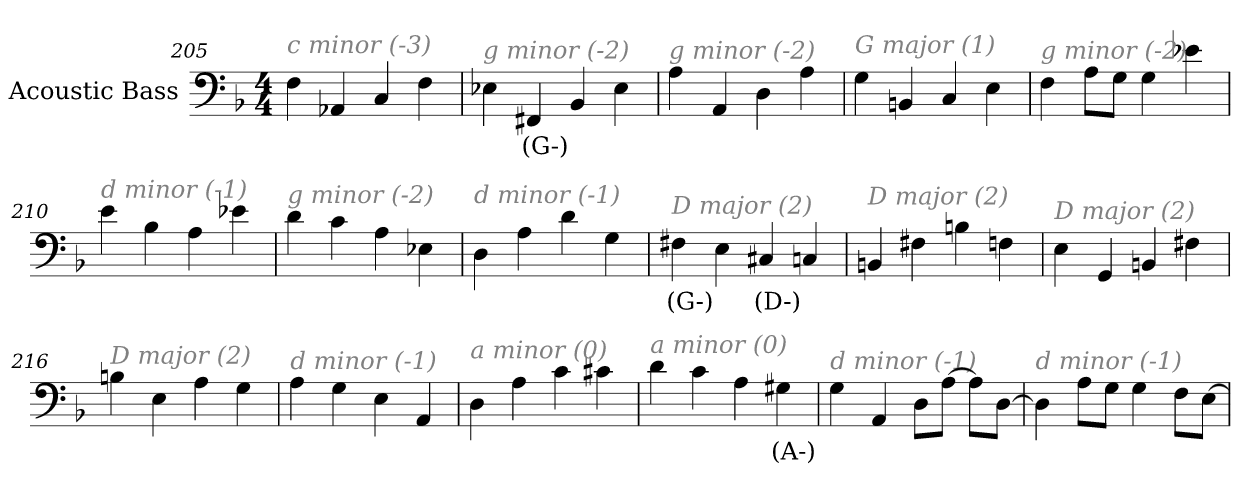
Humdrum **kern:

**kern	**text
*part1	*part1
*staff1	*staff1
*I"Acoustic Bass	*
*clefF4	*
*ITrd7c12	*
*k[b-]	*
*F:	*
*M4/4	*
=205	=205
!LO:TX:i:color=#808080:t=c minor (-3)	!
4FF	.
4AAA-X	.
4CC	.
4FF	.
=206	=206
!LO:TX:i:color=#808080:t=g minor (-2)	!
4EE-X	.
4FFF#Xi	(G-)
4BBB-	.
4EE-	.
=207	=207
!LO:TX:i:color=#808080:t=g minor (-2)	!
4AA	.
4AAA	.
4DD	.
4AA	.
=208	=208
!LO:TX:i:color=#808080:t=G major (1)	!
4GG	.
4BBBn	.
4CC	.
4EE	.
=209	=209
!LO:TX:i:color=#808080:t=g minor (-2)	!
4FF	.
8AAL	.
8GGJ	.
4GG	.
4E-X	.
=210	=210
!LO:TX:i:color=#808080:t=d minor (-1)	!
4E	.
4BB-	.
4AA	.
4E-X	.
=211	=211
!LO:TX:i:color=#808080:t=g minor (-2)	!
4D	.
4C	.
4AA	.
4EE-X	.
=212	=212
!LO:TX:i:color=#808080:t=d minor (-1)	!
4DD	.
4AA	.
4D	.
4GG	.
=213	=213
!LO:TX:i:color=#808080:t=D major (2)	!
4FF#Xi	(G-)
4EE	.
4CC#Xi	(D-)
4CC	.
=214	=214
!LO:TX:i:color=#808080:t=D major (2)	!
4BBBn	.
4FF#X	.
4BBn	.
4FFn	.
=215	=215
!LO:TX:i:color=#808080:t=D major (2)	!
4EE	.
4GGG	.
4BBBn	.
4FF#X	.
=216	=216
!LO:TX:i:color=#808080:t=D major (2)	!
4BBn	.
4EE	.
4AA	.
4GG	.
=217	=217
!LO:TX:i:color=#808080:t=d minor (-1)	!
4AA	.
4GG	.
4EE	.
4AAA	.
=218	=218
!LO:TX:i:color=#808080:t=a minor (0)	!
4DD	.
4AA	.
4C	.
4C#X	.
=219	=219
!LO:TX:i:color=#808080:t=a minor (0)	!
4D	.
4C	.
4AA	.
4GG#Xi	(A-)
=220	=220
!LO:TX:i:color=#808080:t=d minor (-1)	!
4GG	.
4AAA	.
8DDL	.
[8AAJ	.
8AAL]	.
[8DDJ	.
=221	=221
!LO:TX:i:color=#808080:t=d minor (-1)	!
4DD]	.
8AAL	.
8GGJ	.
4GG	.
8FFL	.
[8EEJ	.
=	=
*-	*-
